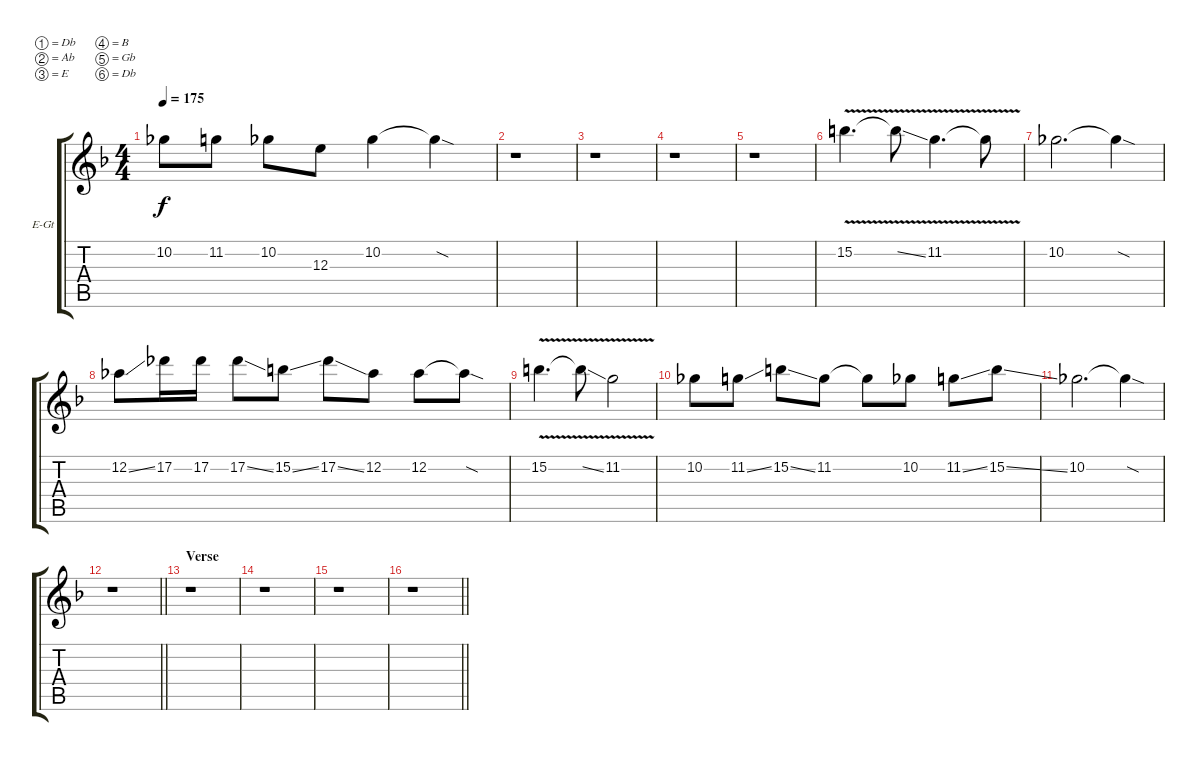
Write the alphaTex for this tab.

\bracketExtendMode groupsimilarinstruments
\firstSystemTrackNameOrientation horizontal
\otherSystemsTrackNameOrientation horizontal
\track ("Josh Rand: Solo Harmony" "E-Gt") {instrument distortionguitar}
\staff {score tabs}
\tuning (Db4 Ab3 E3 B2 Gb2 Db2)
\ts (4 4)
\tempo 175
\clef g2
\ks f
10.2.8{dy f} 11.2.8 10.2.8 12.3.8 10.2.4 10.2{sod t}.4 |
r.1 |
r.1 |
r.1 |
r.1 |
15.2{v}.4{d} 15.2{v ss t}.8 11.2{v}.4{d} 11.2{v t}.8 |
10.2.2{d} 10.2{sod t}.4 |
12.2{ss}.8 17.2.16 17.2.16 17.2{ss}.8 15.2{ss}.8 17.2{ss}.8 12.2.8 12.2.8 12.2{sod t}.8 |
15.2{v}.4{d} 15.2{v ss t}.8 11.2{v}.2 |
10.2.8 11.2{ss}.8 15.2{ss}.8 11.2.8 11.2{t}.8 10.2.8 11.2{ss}.8 15.2{ss}.8 |
10.2.2{d} 10.2{sod t}.4 |
\barLineRight lightlight
r.1 |
\section ("" "Verse")
r.1 |
r.1 |
r.1 |
\barLineRight lightlight
r.1
